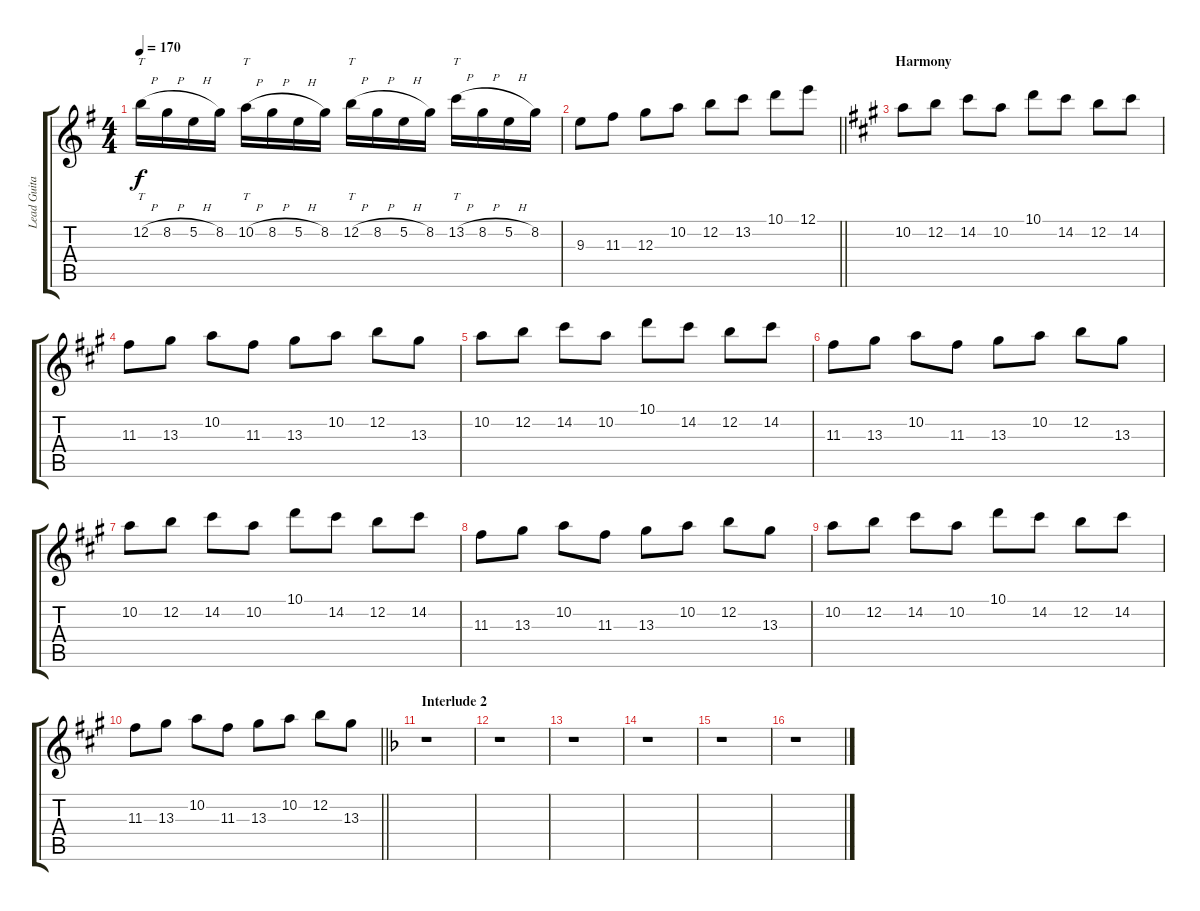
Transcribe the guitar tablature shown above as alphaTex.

\track ("Lead Guitar 1: Juha-Pekka Alanen" "Lead Guita") {instrument overdrivenguitar}
\staff {score tabs}
\tuning (E4 B3 G3 D3 A2 E2) {hide}
\ts (4 4)
\tempo 170
\clef g2
\ks eminor
12.2{h}.16{tt dy f} 8.2{h}.16 5.2{h}.16 8.2.16 10.2{h}.16{tt} 8.2{h}.16 5.2{h}.16 8.2.16 12.2{h}.16{tt} 8.2{h}.16 5.2{h}.16 8.2.16 13.2{h}.16{tt} 8.2{h}.16 5.2{h}.16 8.2.16 |
\barLineRight lightlight
9.3.8 11.3.8 12.3.8 10.2.8 12.2.8 13.2.8 10.1.8 12.1.8 |
\section ("" "Harmony")
\ks f#minor
10.2.8 12.2.8 14.2.8 10.2.8 10.1.8 14.2.8 12.2.8 14.2.8 |
11.3.8 13.3.8 10.2.8 11.3.8 13.3.8 10.2.8 12.2.8 13.3.8 |
10.2.8 12.2.8 14.2.8 10.2.8 10.1.8 14.2.8 12.2.8 14.2.8 |
11.3.8 13.3.8 10.2.8 11.3.8 13.3.8 10.2.8 12.2.8 13.3.8 |
10.2.8 12.2.8 14.2.8 10.2.8 10.1.8 14.2.8 12.2.8 14.2.8 |
11.3.8 13.3.8 10.2.8 11.3.8 13.3.8 10.2.8 12.2.8 13.3.8 |
10.2.8 12.2.8 14.2.8 10.2.8 10.1.8 14.2.8 12.2.8 14.2.8 |
\barLineRight lightlight
11.3.8 13.3.8 10.2.8 11.3.8 13.3.8 10.2.8 12.2.8 13.3.8 |
\section ("" "Interlude 2")
\ks dminor
r.1 |
r.1 |
r.1 |
r.1 |
r.1 |
r.1
